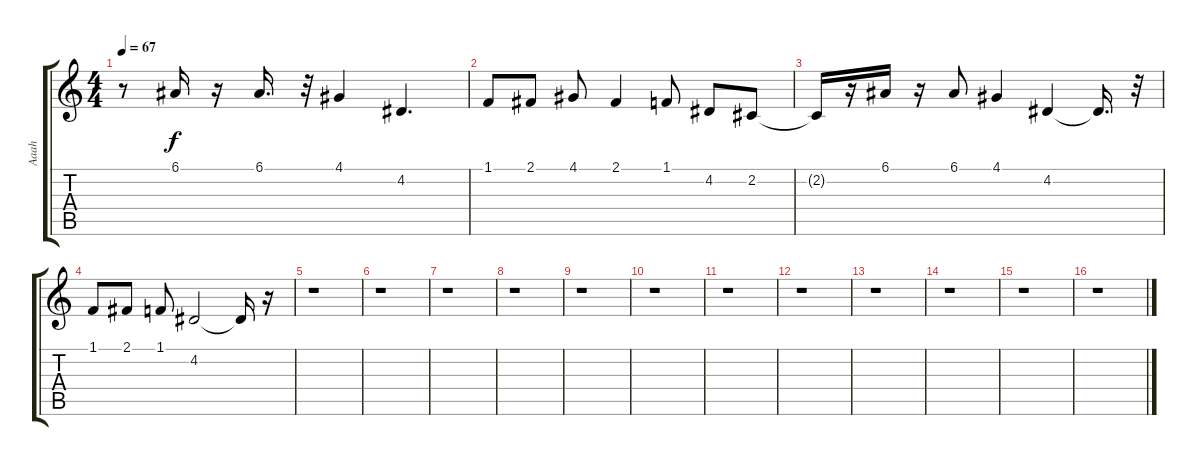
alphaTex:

\track ("Aaah" "Aaah") {instrument choiraahs}
\staff {score tabs}
\tuning (E4 B3 G3 D3 A2 E2) {hide}
\ts (4 4)
\tempo 67
\clef g2
\ks c
r.8{dy f} 6.1.16 r.16 6.1.16{d} r.32 4.1.4 4.2.4{d} |
1.1.8 2.1.8 4.1.8 2.1.4 1.1.8 4.2.8 2.2.8 |
2.2{t}.16 r.16 6.1.16 r.16 6.1.8 4.1.4 4.2.4 4.2{t}.16{d} r.32 |
1.1.8 2.1.8 1.1.8 4.2.2 4.2{t}.16 r.16 |
r.1 |
r.1 |
r.1 |
r.1 |
r.1 |
r.1 |
r.1 |
r.1 |
r.1 |
r.1 |
r.1 |
r.1
